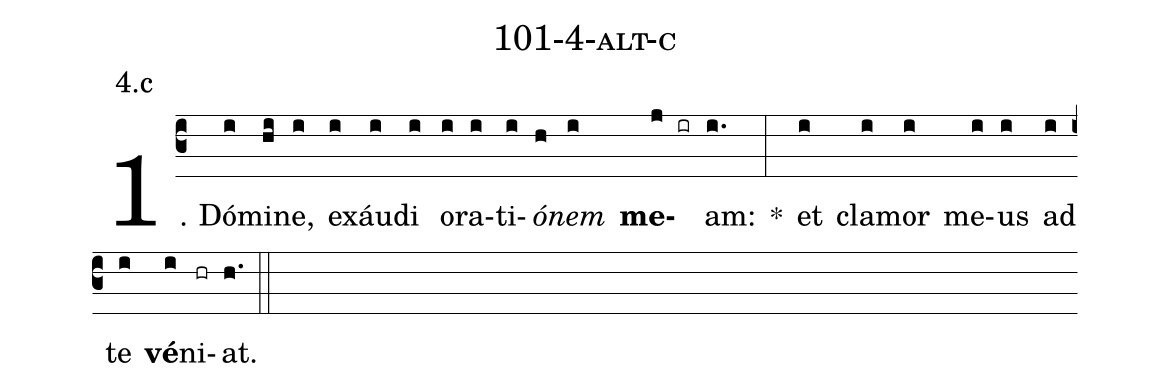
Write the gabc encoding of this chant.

name: 101-4-alt-c;
annotation: 4.c;
%%
(c3)1. Dó(i)mi(hi)ne,(i) ex(i)áu(i)di(i) o(i)ra(i)ti(i)<i>ó</i>(h)<i>nem</i>(i) <b>me</b>(j ir)am:(i.) *(:) et(i) cla(i)mor(i) me(i)us(i) ad(i) te(i) <b>vé</b>(i)ni(hr)at.(h.) (::)
